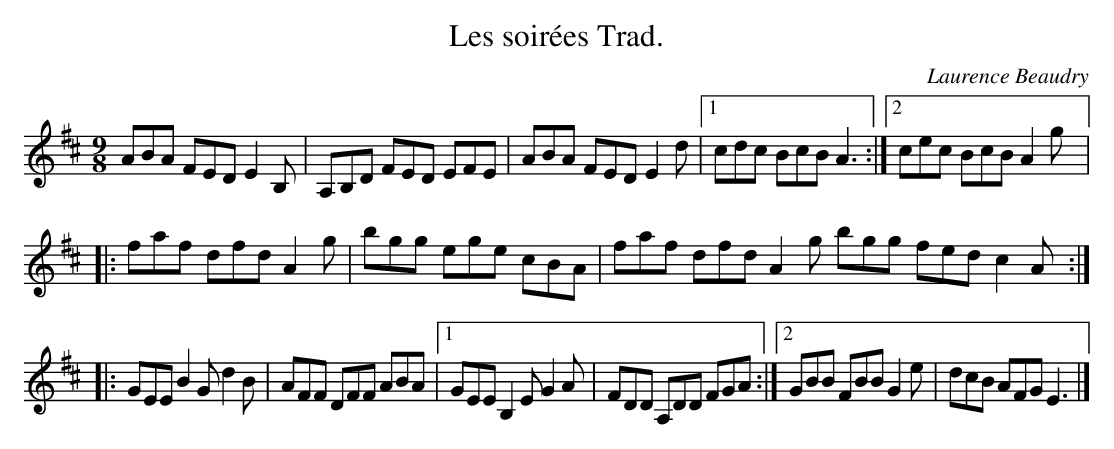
X:1'1'
T:Les soirées Trad.
C:Laurence Beaudry
M:9/8
L:1/8
K:D
ABA FED E2B, | A,B,D FED EFE | ABA FED E2d |1 cdc BcB A3 :|2 cec BcB A2g |:
faf dfd A2g | bgg ege cBA | faf dfd A2g  bgg fed c2A ::
GEE B2G d2B | AFF DFF ABA |1 GEE B,2E G2A | FDD A,DD FGA :|2 GBB FBB G2e | dcB AFG E3 |]
